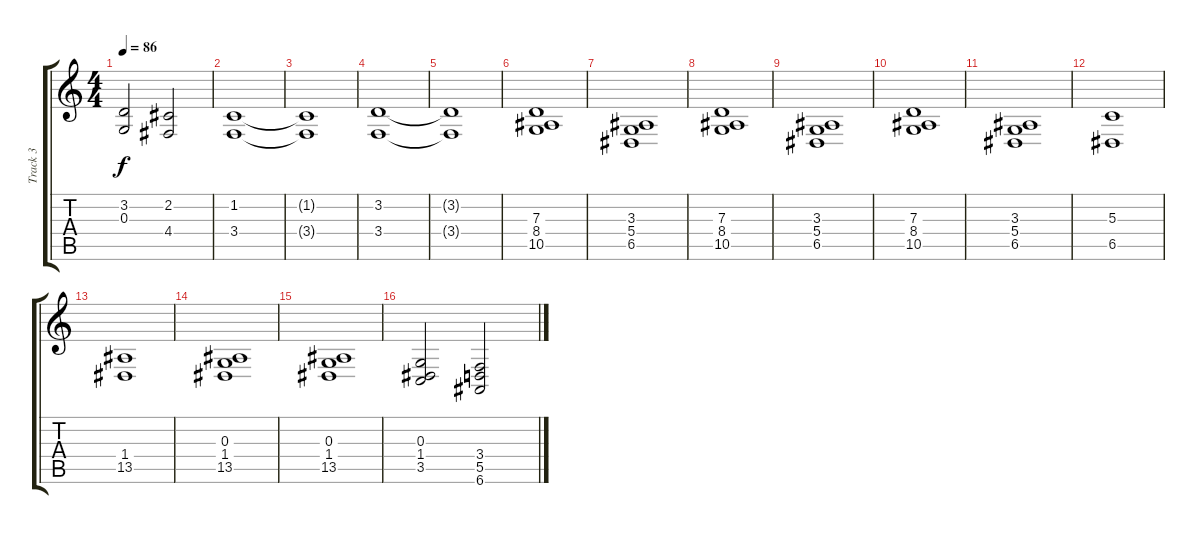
\track ("Track 3" "Track 3") {instrument drawbarorgan}
\staff {score tabs}
\tuning (E4 B3 G3 D3 A2 E2) {hide}
\ts (4 4)
\tempo 86
\clef g2
\ks c
(3.2 0.3).2{dy f} (2.2 4.4).2 |
(1.2 3.4).1 |
(1.2{t} 3.4{t}).1 |
(3.2 3.4).1 |
(3.2{t} 3.4{t}).1 |
(7.3 8.4 10.5).1 |
(3.3 5.4 6.5).1 |
(7.3 8.4 10.5).1 |
(3.3 5.4 6.5).1 |
(7.3 8.4 10.5).1 |
(3.3 5.4 6.5).1 |
(5.3 6.5).1 |
(1.4 13.5).1 |
(0.3 1.4 13.5).1 |
(0.3 1.4 13.5).1 |
(0.3 1.4 3.5).2 (3.4 5.5 6.6).2
